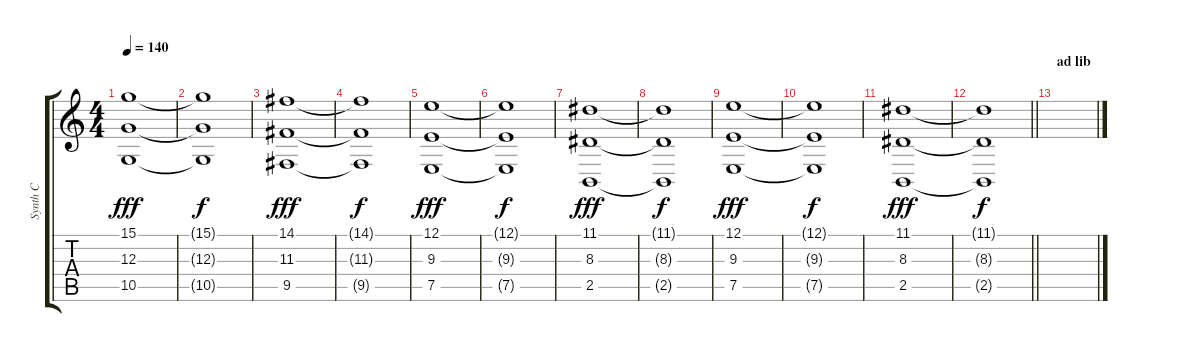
\track ("Synth C" "Synth C") {instrument stringensemble1}
\staff {score tabs}
\tuning (E4 B3 G3 D3 A2 E2) {hide}
\ts (4 4)
\tempo 140
\clef g2
\ks c
(15.1 12.3 10.5).1{dy fff} |
(15.1{t} 12.3{t} 10.5{t}).1{dy f} |
(14.1 11.3 9.5).1{dy fff} |
(14.1{t} 11.3{t} 9.5{t}).1{dy f} |
(12.1 9.3 7.5).1{dy fff} |
(12.1{t} 9.3{t} 7.5{t}).1{dy f} |
(11.1 8.3 2.5).1{dy fff} |
(11.1{t} 8.3{t} 2.5{t}).1{dy f} |
(12.1 9.3 7.5).1{dy fff} |
(12.1{t} 9.3{t} 7.5{t}).1{dy f} |
(11.1 8.3 2.5).1{dy fff} |
\barLineRight lightlight
(11.1{t} 8.3{t} 2.5{t}).1{dy f} |
\section ("" "ad lib")
